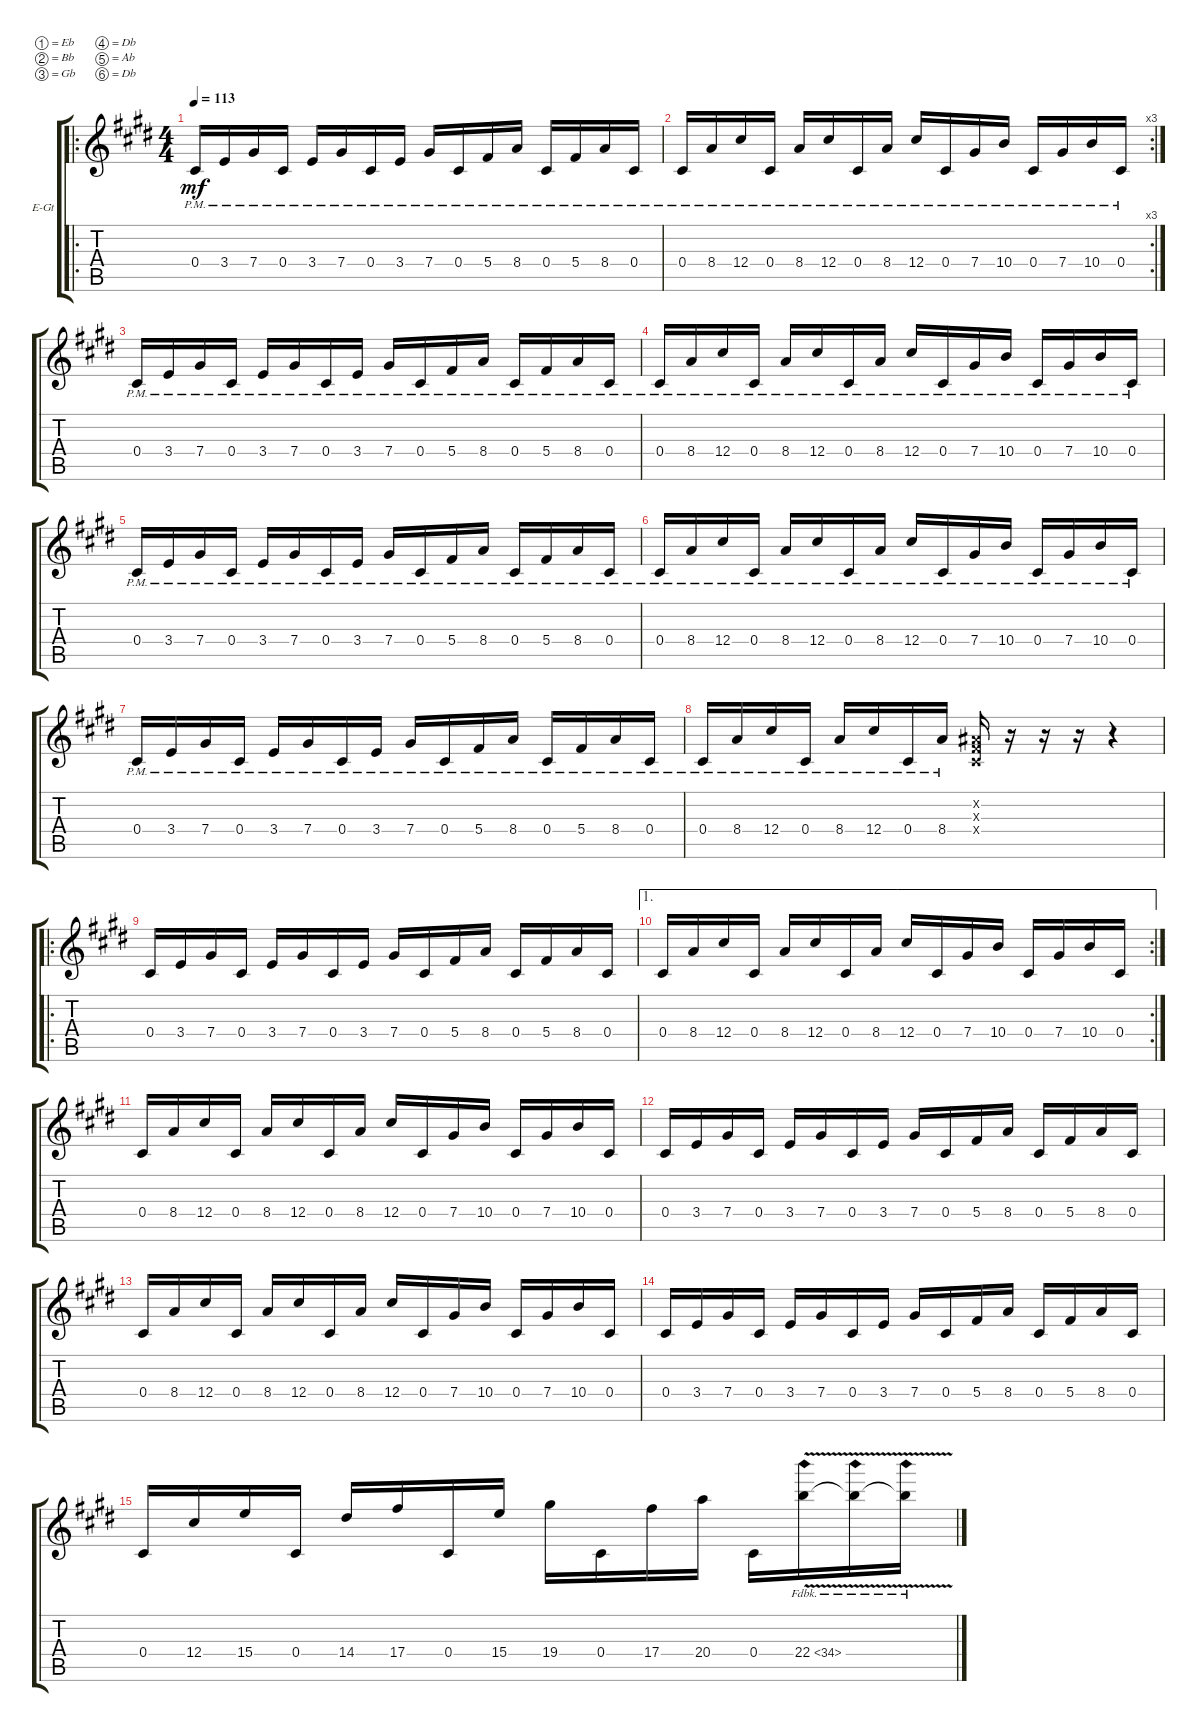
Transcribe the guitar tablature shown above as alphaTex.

\bracketExtendMode groupsimilarinstruments
\firstSystemTrackNameOrientation horizontal
\otherSystemsTrackNameOrientation horizontal
\track ("Harmonies" "E-Gt") {instrument overdrivenguitar}
\staff {score tabs}
\tuning (Eb4 Bb3 Gb3 Db3 Ab2 Db2)
\ro
\ts (4 4)
\tempo 113
\clef g2
\ks e
0.4{pm}.16{dy mf instrument overdrivenguitar} 3.4{pm}.16 7.4{pm}.16 0.4{pm}.16 3.4{pm}.16 7.4{pm}.16 0.4{pm}.16 3.4{pm}.16 7.4{pm}.16 0.4{pm}.16 5.4{pm}.16 8.4{pm}.16 0.4{pm}.16 5.4{pm}.16 8.4{pm}.16 0.4{pm}.16 |
\rc 3
0.4{pm}.16 8.4{pm}.16 12.4{pm}.16 0.4{pm}.16 8.4{pm}.16 12.4{pm}.16 0.4{pm}.16 8.4{pm}.16 12.4{pm}.16 0.4{pm}.16 7.4{pm}.16 10.4{pm}.16 0.4{pm}.16 7.4{pm}.16 10.4{pm}.16 0.4{pm}.16 |
0.4{pm}.16 3.4{pm}.16 7.4{pm}.16 0.4{pm}.16 3.4{pm}.16 7.4{pm}.16 0.4{pm}.16 3.4{pm}.16 7.4{pm}.16 0.4{pm}.16 5.4{pm}.16 8.4{pm}.16 0.4{pm}.16 5.4{pm}.16 8.4{pm}.16 0.4{pm}.16 |
0.4{pm}.16 8.4{pm}.16 12.4{pm}.16 0.4{pm}.16 8.4{pm}.16 12.4{pm}.16 0.4{pm}.16 8.4{pm}.16 12.4{pm}.16 0.4{pm}.16 7.4{pm}.16 10.4{pm}.16 0.4{pm}.16 7.4{pm}.16 10.4{pm}.16 0.4{pm}.16 |
0.4{pm}.16 3.4{pm}.16 7.4{pm}.16 0.4{pm}.16 3.4{pm}.16 7.4{pm}.16 0.4{pm}.16 3.4{pm}.16 7.4{pm}.16 0.4{pm}.16 5.4{pm}.16 8.4{pm}.16 0.4{pm}.16 5.4{pm}.16 8.4{pm}.16 0.4{pm}.16 |
0.4{pm}.16 8.4{pm}.16 12.4{pm}.16 0.4{pm}.16 8.4{pm}.16 12.4{pm}.16 0.4{pm}.16 8.4{pm}.16 12.4{pm}.16 0.4{pm}.16 7.4{pm}.16 10.4{pm}.16 0.4{pm}.16 7.4{pm}.16 10.4{pm}.16 0.4{pm}.16 |
0.4{pm}.16 3.4{pm}.16 7.4{pm}.16 0.4{pm}.16 3.4{pm}.16 7.4{pm}.16 0.4{pm}.16 3.4{pm}.16 7.4{pm}.16 0.4{pm}.16 5.4{pm}.16 8.4{pm}.16 0.4{pm}.16 5.4{pm}.16 8.4{pm}.16 0.4{pm}.16 |
0.4{pm}.16 8.4{pm}.16 12.4{pm}.16 0.4{pm}.16 8.4{pm}.16 12.4{pm}.16 0.4{pm}.16 8.4{pm}.16 (0.4{x} 0.3{x} 0.2{x}).16 r.16 r.16 r.16 r.4 |
\ro
0.4.16 3.4.16 7.4.16 0.4.16 3.4.16 7.4.16 0.4.16 3.4.16 7.4.16 0.4.16 5.4.16 8.4.16 0.4.16 5.4.16 8.4.16 0.4.16 |
\ae 1
\rc 2
0.4.16 8.4.16 12.4.16 0.4.16 8.4.16 12.4.16 0.4.16 8.4.16 12.4.16 0.4.16 7.4.16 10.4.16 0.4.16 7.4.16 10.4.16 0.4.16 |
0.4.16 8.4.16 12.4.16 0.4.16 8.4.16 12.4.16 0.4.16 8.4.16 12.4.16 0.4.16 7.4.16 10.4.16 0.4.16 7.4.16 10.4.16 0.4.16 |
0.4.16 3.4.16 7.4.16 0.4.16 3.4.16 7.4.16 0.4.16 3.4.16 7.4.16 0.4.16 5.4.16 8.4.16 0.4.16 5.4.16 8.4.16 0.4.16 |
0.4.16 8.4.16 12.4.16 0.4.16 8.4.16 12.4.16 0.4.16 8.4.16 12.4.16 0.4.16 7.4.16 10.4.16 0.4.16 7.4.16 10.4.16 0.4.16 |
0.4.16 3.4.16 7.4.16 0.4.16 3.4.16 7.4.16 0.4.16 3.4.16 7.4.16 0.4.16 5.4.16 8.4.16 0.4.16 5.4.16 8.4.16 0.4.16 |
0.4.16 12.4.16 15.4.16 0.4.16 14.4.16 17.4.16 0.4.16 15.4.16 19.4.16 0.4.16 17.4.16 20.4.16 0.4.16 22.4{fh 12 v}.16 22.4{fh 12 v t}.16 22.4{fh 12 v t}.16
